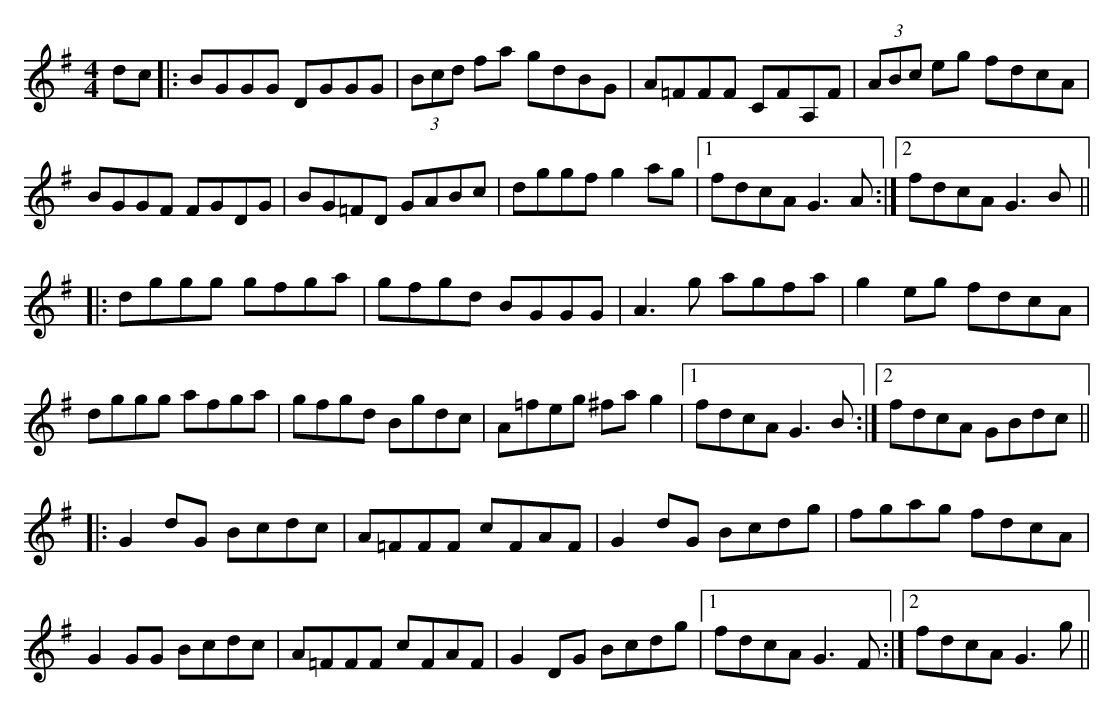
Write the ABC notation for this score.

X:1
M:4/4
K:G
dc|:BGGG DGGG|(3Bcd fa gdBG|A=FFF CFA,F|(3ABc eg fdcA|
BGGF FGDG|BG=FD GABc|dggf g2 ag|1 fdcA G3 A:|2 fdcA G3 B||
|:dggg gfga|gfgd BGGG|A3 g agfa|g2 eg fdcA|
dggg afga|gfgd Bgdc|A=feg ^fa g2|1 fdcA G3 B:|2 fdcA GBdc||
|:G2 dG Bcdc|A=FFF cFAF|G2 dG Bcdg|fgag fdcA|
G2 GG Bcdc|A=FFF cFAF|G2 DG Bcdg|1 fdcA G3 F:|2 fdcA G3 g||
